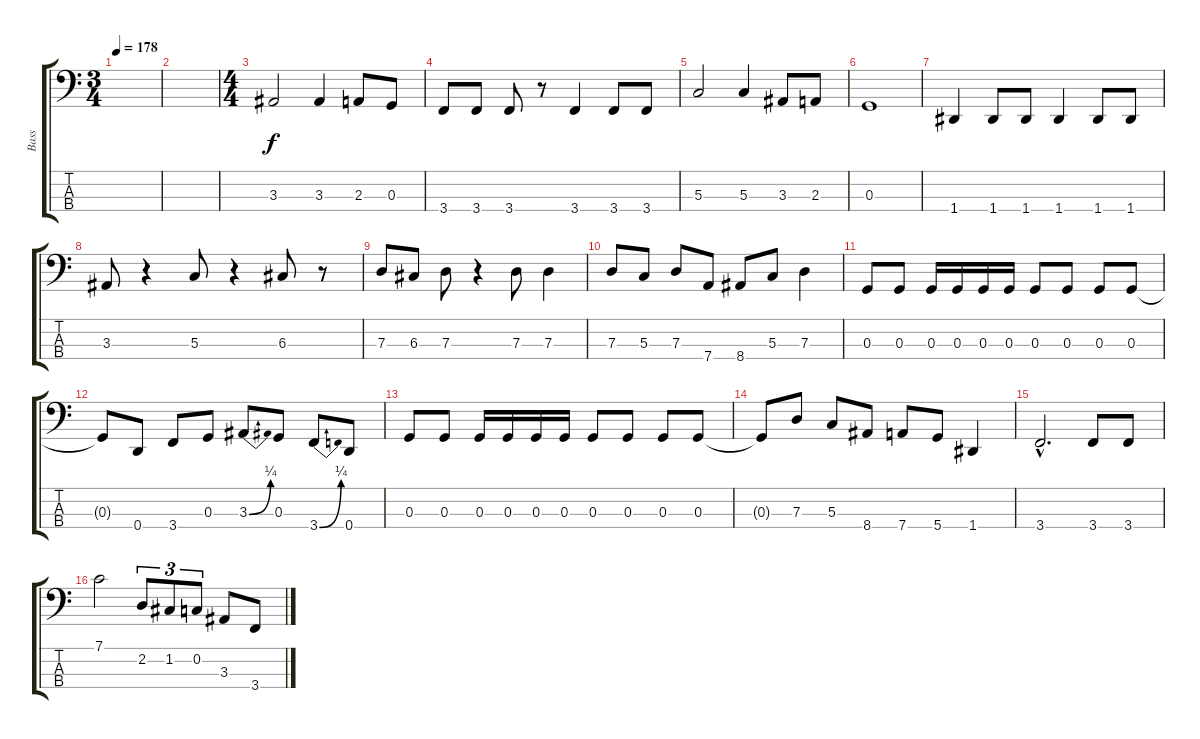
\track ("Bass" "Bass") {instrument electricbassfinger}
\staff {score tabs}
\tuning (F2 C2 G1 D1) {hide}
\ts (3 4)
\tempo 178
\clef f4
\ks c
|
|
\ts (4 4)
3.3.2 3.3.4 2.3.8 0.3.8 |
3.4.8 3.4.8 3.4.8 r.8 3.4.4 3.4.8 3.4.8 |
5.3.2 5.3.4 3.3.8 2.3.8 |
0.3.1 |
1.4.4 1.4.8 1.4.8 1.4.4 1.4.8 1.4.8 |
3.3.8 r.4 5.3.8 r.4 6.3.8 r.8 |
7.3.8 6.3.8 7.3.8 r.4 7.3.8 7.3.4 |
7.3.8 5.3.8 7.3.8 7.4.8 8.4.8 5.3.8 7.3.4 |
0.3.8 0.3.8 0.3.16 0.3.16 0.3.16 0.3.16 0.3.8 0.3.8 0.3.8 0.3.8 |
0.3{t}.8 0.4.8 3.4.8 0.3.8 3.3{be (bend 0 0 60 1)}.8 0.3.8 3.4{be (bend 0 0 60 1)}.8 0.4.8 |
0.3.8 0.3.8 0.3.16 0.3.16 0.3.16 0.3.16 0.3.8 0.3.8 0.3.8 0.3.8 |
0.3{t}.8 7.3.8 5.3.8 8.4.8 7.4.8 5.4.8 1.4.4 |
3.4{hac}.2{d} 3.4.8 3.4.8 |
7.1.2 2.2.8{tu (3 2)} 1.2.8{tu (3 2)} 0.2.8{tu (3 2)} 3.3.8 3.4.8
